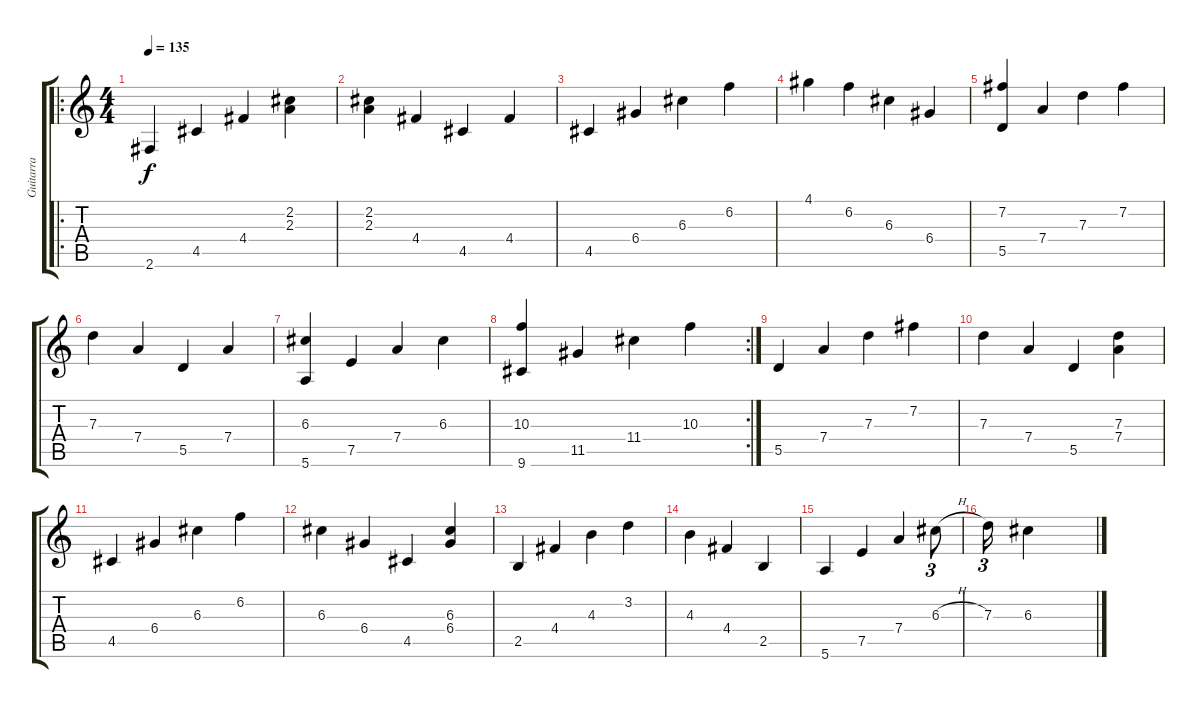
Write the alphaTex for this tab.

\track ("Guitarra" "Guitarra") {instrument electricguitarjazz}
\staff {score tabs}
\tuning (E4 B3 G3 D3 A2 E2) {hide}
\ro
\ts (4 4)
\tempo 135
\clef g2
\ks c
2.6.4{dy f} 4.5.4 4.4.4 (2.2 2.3).4 |
(2.2 2.3).4 4.4.4 4.5.4 4.4.4 |
4.5.4 6.4.4 6.3.4 6.2.4 |
4.1.4 6.2.4 6.3.4 6.4.4 |
(7.2 5.5).4 7.4.4 7.3.4 7.2.4 |
7.3.4 7.4.4 5.5.4 7.4.4 |
(6.3 5.6).4 7.5.4 7.4.4 6.3.4 |
\rc 2
(10.3 9.6).4 11.5.4 11.4.4 10.3.4 |
5.5.4 7.4.4 7.3.4 7.2.4 |
7.3.4 7.4.4 5.5.4 (7.3 7.4).4 |
4.5.4 6.4.4 6.3.4 6.2.4 |
6.3.4 6.4.4 4.5.4 (6.3 6.4).4 |
2.5.4 4.4.4 4.3.4 3.2.4 |
4.3.4 4.4.4 2.5.4 |
5.6.4 7.5.4 7.4.4 6.3{h}.8{tu (3 2)} |
7.3.16{tu (3 2)} 6.3.4
